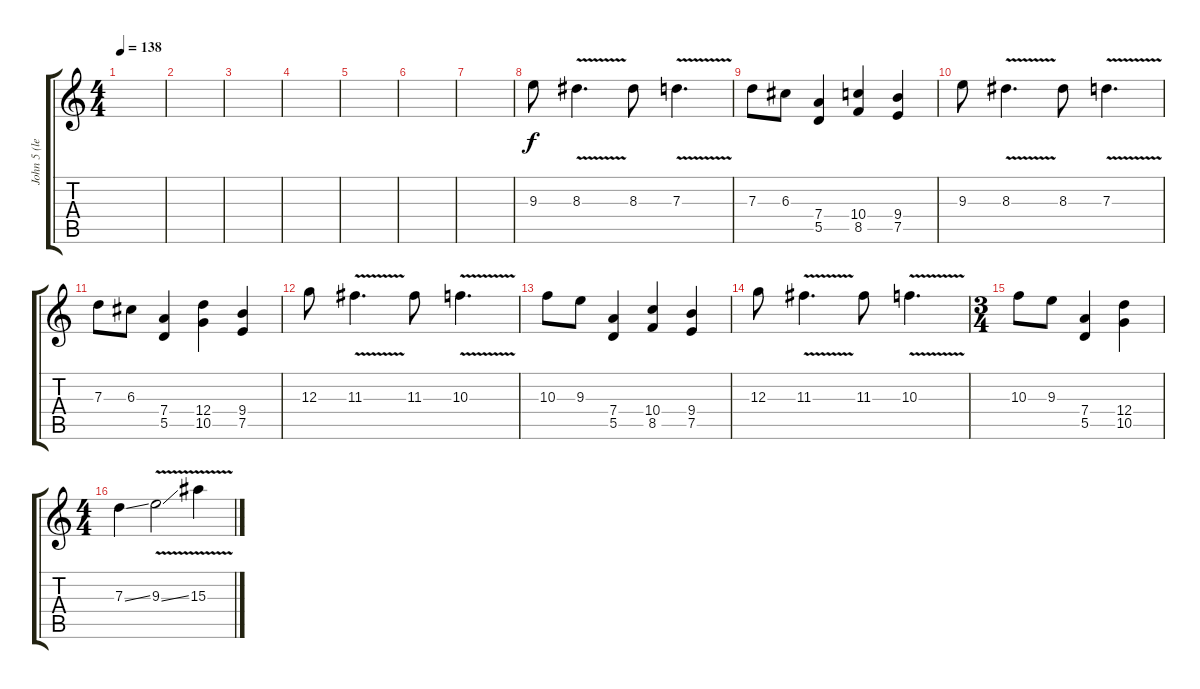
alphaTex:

\track ("John 5 (lead 1)" "John 5 (le") {instrument distortionguitar}
\staff {score tabs}
\tuning (E4 B3 G3 D3 A2 E2) {hide}
\ts (4 4)
\tempo 138
\clef g2
\ks c
|
|
|
|
|
|
|
9.3.8 8.3{v}.4{d} 8.3.8 7.3{v}.4{d} |
7.3.8 6.3.8 (7.4 5.5).4 (10.4 8.5).4 (9.4 7.5).4 |
9.3.8 8.3{v}.4{d} 8.3.8 7.3{v}.4{d} |
7.3.8 6.3.8 (7.4 5.5).4 (12.4 10.5).4 (9.4 7.5).4 |
12.3.8 11.3{v}.4{d} 11.3.8 10.3{v}.4{d} |
10.3.8 9.3.8 (7.4 5.5).4 (10.4 8.5).4 (9.4 7.5).4 |
12.3.8 11.3{v}.4{d} 11.3.8 10.3{v}.4{d} |
\ts (3 4)
10.3.8 9.3.8 (7.4 5.5).4 (12.4 10.5).4 |
\ts (4 4)
7.3{ss}.4 9.3{v ss}.2 15.3{v}.4
